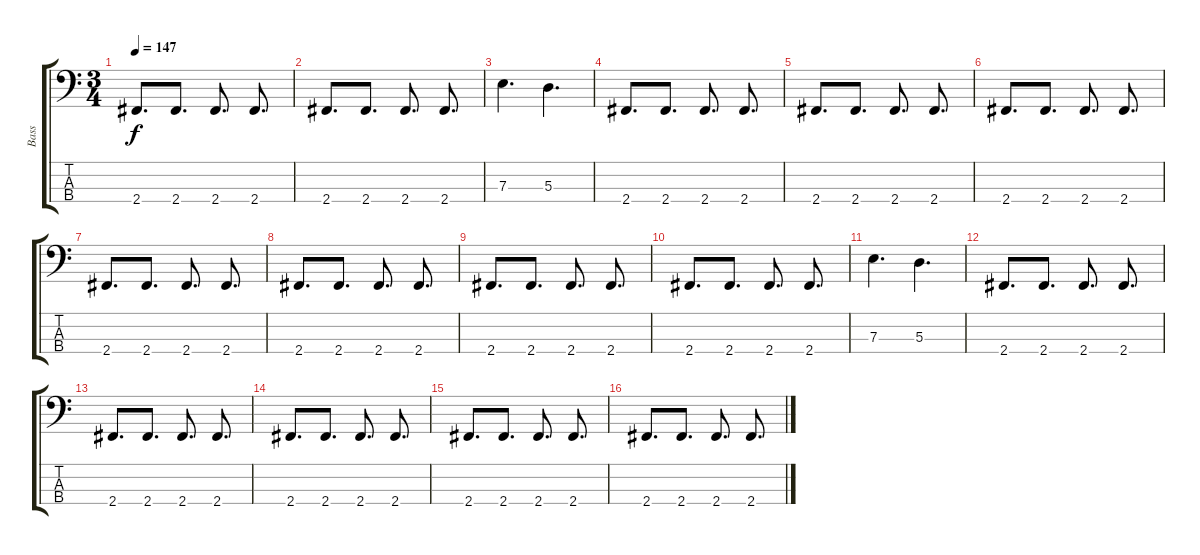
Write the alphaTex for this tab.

\track ("Bass" "Bass") {instrument electricbasspick}
\staff {score tabs}
\tuning (G2 D2 A1 E1) {hide}
\ts (3 4)
\tempo 147
\clef f4
\ks c
2.4.8{d dy f} 2.4.8{d} 2.4.8{d} 2.4.8{d} |
2.4.8{d} 2.4.8{d} 2.4.8{d} 2.4.8{d} |
7.3.4{d} 5.3.4{d} |
2.4.8{d} 2.4.8{d} 2.4.8{d} 2.4.8{d} |
2.4.8{d} 2.4.8{d} 2.4.8{d} 2.4.8{d} |
2.4.8{d} 2.4.8{d} 2.4.8{d} 2.4.8{d} |
2.4.8{d} 2.4.8{d} 2.4.8{d} 2.4.8{d} |
2.4.8{d} 2.4.8{d} 2.4.8{d} 2.4.8{d} |
2.4.8{d} 2.4.8{d} 2.4.8{d} 2.4.8{d} |
2.4.8{d} 2.4.8{d} 2.4.8{d} 2.4.8{d} |
7.3.4{d} 5.3.4{d} |
2.4.8{d} 2.4.8{d} 2.4.8{d} 2.4.8{d} |
2.4.8{d} 2.4.8{d} 2.4.8{d} 2.4.8{d} |
2.4.8{d} 2.4.8{d} 2.4.8{d} 2.4.8{d} |
2.4.8{d} 2.4.8{d} 2.4.8{d} 2.4.8{d} |
2.4.8{d} 2.4.8{d} 2.4.8{d} 2.4.8{d}
